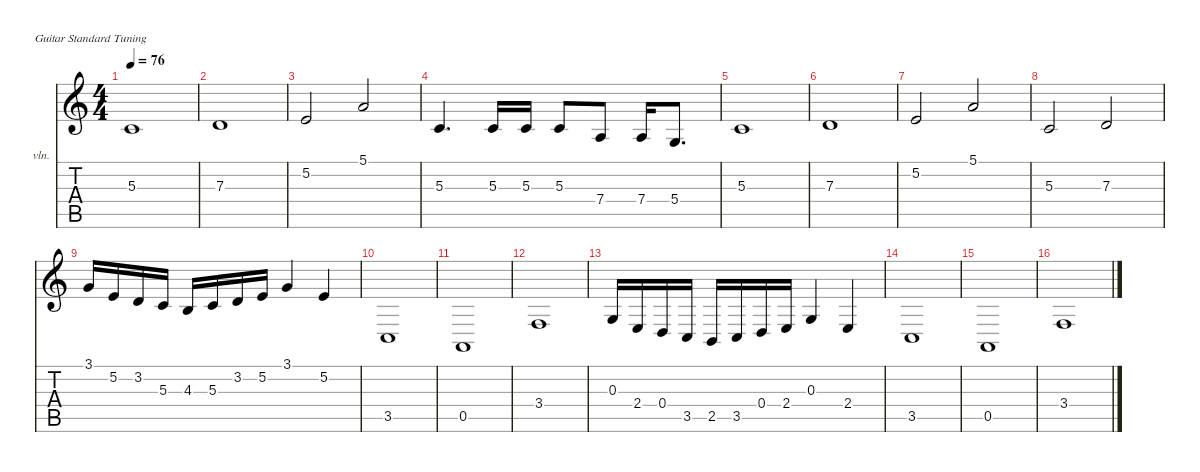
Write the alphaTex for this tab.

\defaultSystemsLayout 4
\hideDynamics
\bracketExtendMode nobrackets
\firstSystemTrackNameOrientation horizontal
\otherSystemsTrackNameOrientation horizontal
\track ("¼üÅÌ2" "vln.") {instrument synthstrings1}
\staff {score tabs}
\tuning (E4 B3 G3 D3 A2 E2)
\ts (4 4)
\tempo 76
\clef g2
\ks c
5.3.1{dy f} |
7.3.1 |
5.2.2 5.1.2 |
5.3.4{d} 5.3.16 5.3.16 5.3.8 7.4.8 7.4.16 5.4.8{d} |
5.3.1 |
7.3.1 |
5.2.2 5.1.2 |
5.3.2 7.3.2 |
3.1.16 5.2.16 3.2.16 5.3.16 4.3.16 5.3.16 3.2.16 5.2.16 3.1.4 5.2.4 |
3.5.1 |
0.5.1 |
3.4.1 |
0.3.16 2.4.16 0.4.16 3.5.16 2.5.16 3.5.16 0.4.16 2.4.16 0.3.4 2.4.4 |
3.5.1 |
0.5.1 |
3.4.1
